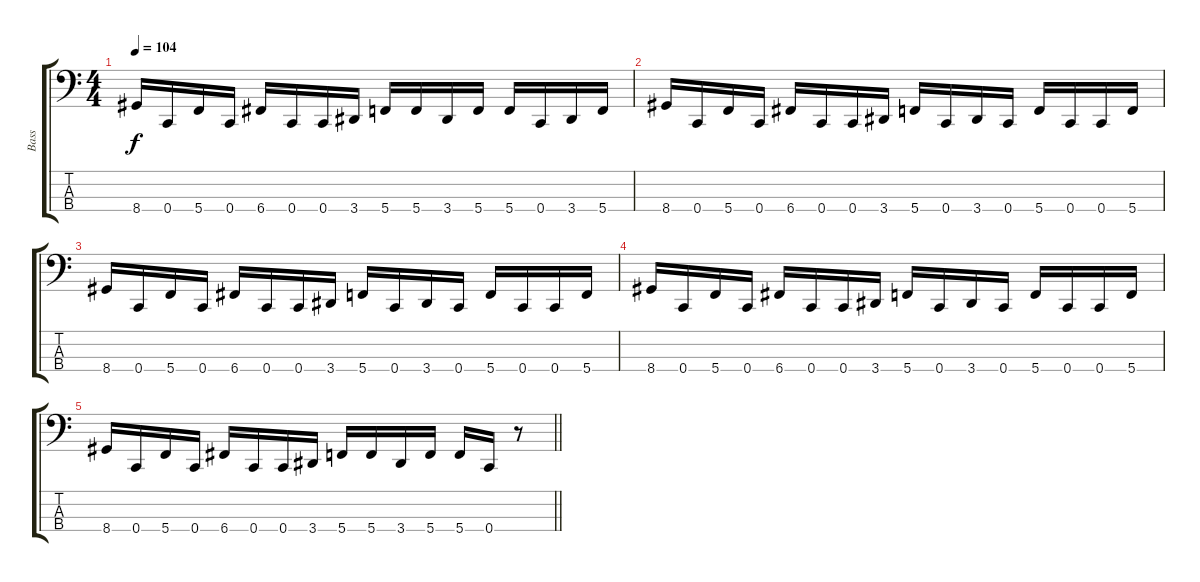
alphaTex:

\track ("Bass" "Bass") {instrument electricbassfinger}
\staff {score tabs}
\tuning (F2 C2 G1 C1) {hide}
\ts (4 4)
\tempo 104
\clef f4
\ks c
8.4.16{dy f} 0.4.16 5.4.16 0.4.16 6.4.16 0.4.16 0.4.16 3.4.16 5.4.16 5.4.16 3.4.16 5.4.16 5.4.16 0.4.16 3.4.16 5.4.16 |
8.4.16 0.4.16 5.4.16 0.4.16 6.4.16 0.4.16 0.4.16 3.4.16 5.4.16 0.4.16 3.4.16 0.4.16 5.4.16 0.4.16 0.4.16 5.4.16 |
8.4.16 0.4.16 5.4.16 0.4.16 6.4.16 0.4.16 0.4.16 3.4.16 5.4.16 0.4.16 3.4.16 0.4.16 5.4.16 0.4.16 0.4.16 5.4.16 |
8.4.16 0.4.16 5.4.16 0.4.16 6.4.16 0.4.16 0.4.16 3.4.16 5.4.16 0.4.16 3.4.16 0.4.16 5.4.16 0.4.16 0.4.16 5.4.16 |
\barLineRight lightlight
8.4.16 0.4.16 5.4.16 0.4.16 6.4.16 0.4.16 0.4.16 3.4.16 5.4.16 5.4.16 3.4.16 5.4.16 5.4.16 0.4.16 r.8
